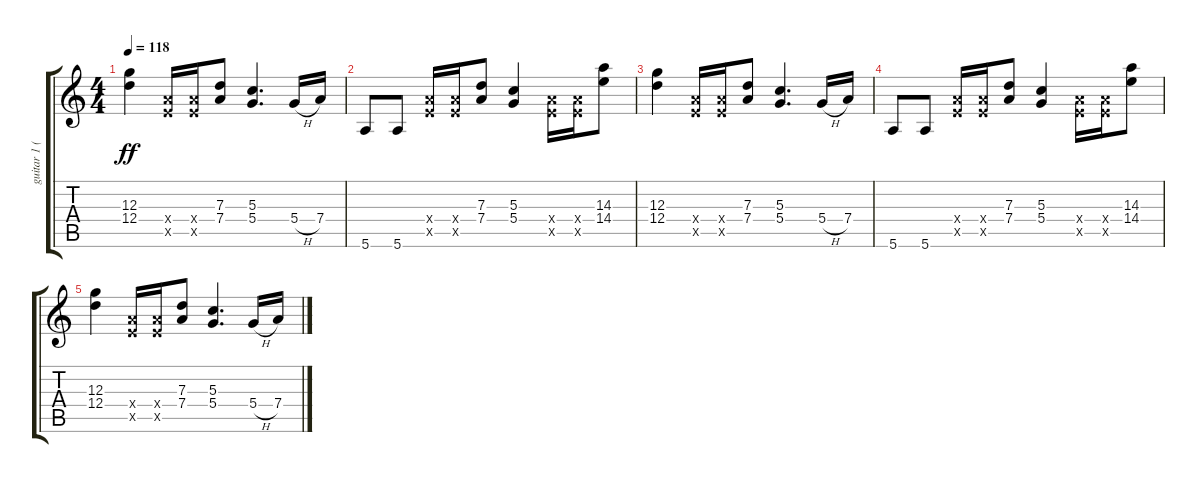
\track ("guitar 1 (rhythm)" "guitar 1 (") {instrument overdrivenguitar}
\staff {score tabs}
\tuning (E4 B3 G3 D3 A2 E2) {hide}
\ts (4 4)
\tempo 118
\clef g2
\ks c
(12.3 12.4).4{dy ff} (7.4{x} 7.5{x}).16 (7.4{x} 7.5{x}).16 (7.3 7.4).8 (5.3 5.4).4{d} 5.4{h}.16 7.4.16 |
5.6.8 5.6.8 (7.4{x} 7.5{x}).16 (7.4{x} 7.5{x}).16 (7.3 7.4).8 (5.3 5.4).4 (7.4{x} 7.5{x}).16 (7.4{x} 7.5{x}).16 (14.3 14.4).8 |
(12.3 12.4).4 (7.4{x} 7.5{x}).16 (7.4{x} 7.5{x}).16 (7.3 7.4).8 (5.3 5.4).4{d} 5.4{h}.16 7.4.16 |
5.6.8 5.6.8 (7.4{x} 7.5{x}).16 (7.4{x} 7.5{x}).16 (7.3 7.4).8 (5.3 5.4).4 (7.4{x} 7.5{x}).16 (7.4{x} 7.5{x}).16 (14.3 14.4).8 |
(12.3 12.4).4 (7.4{x} 7.5{x}).16 (7.4{x} 7.5{x}).16 (7.3 7.4).8 (5.3 5.4).4{d} 5.4{h}.16 7.4.16
